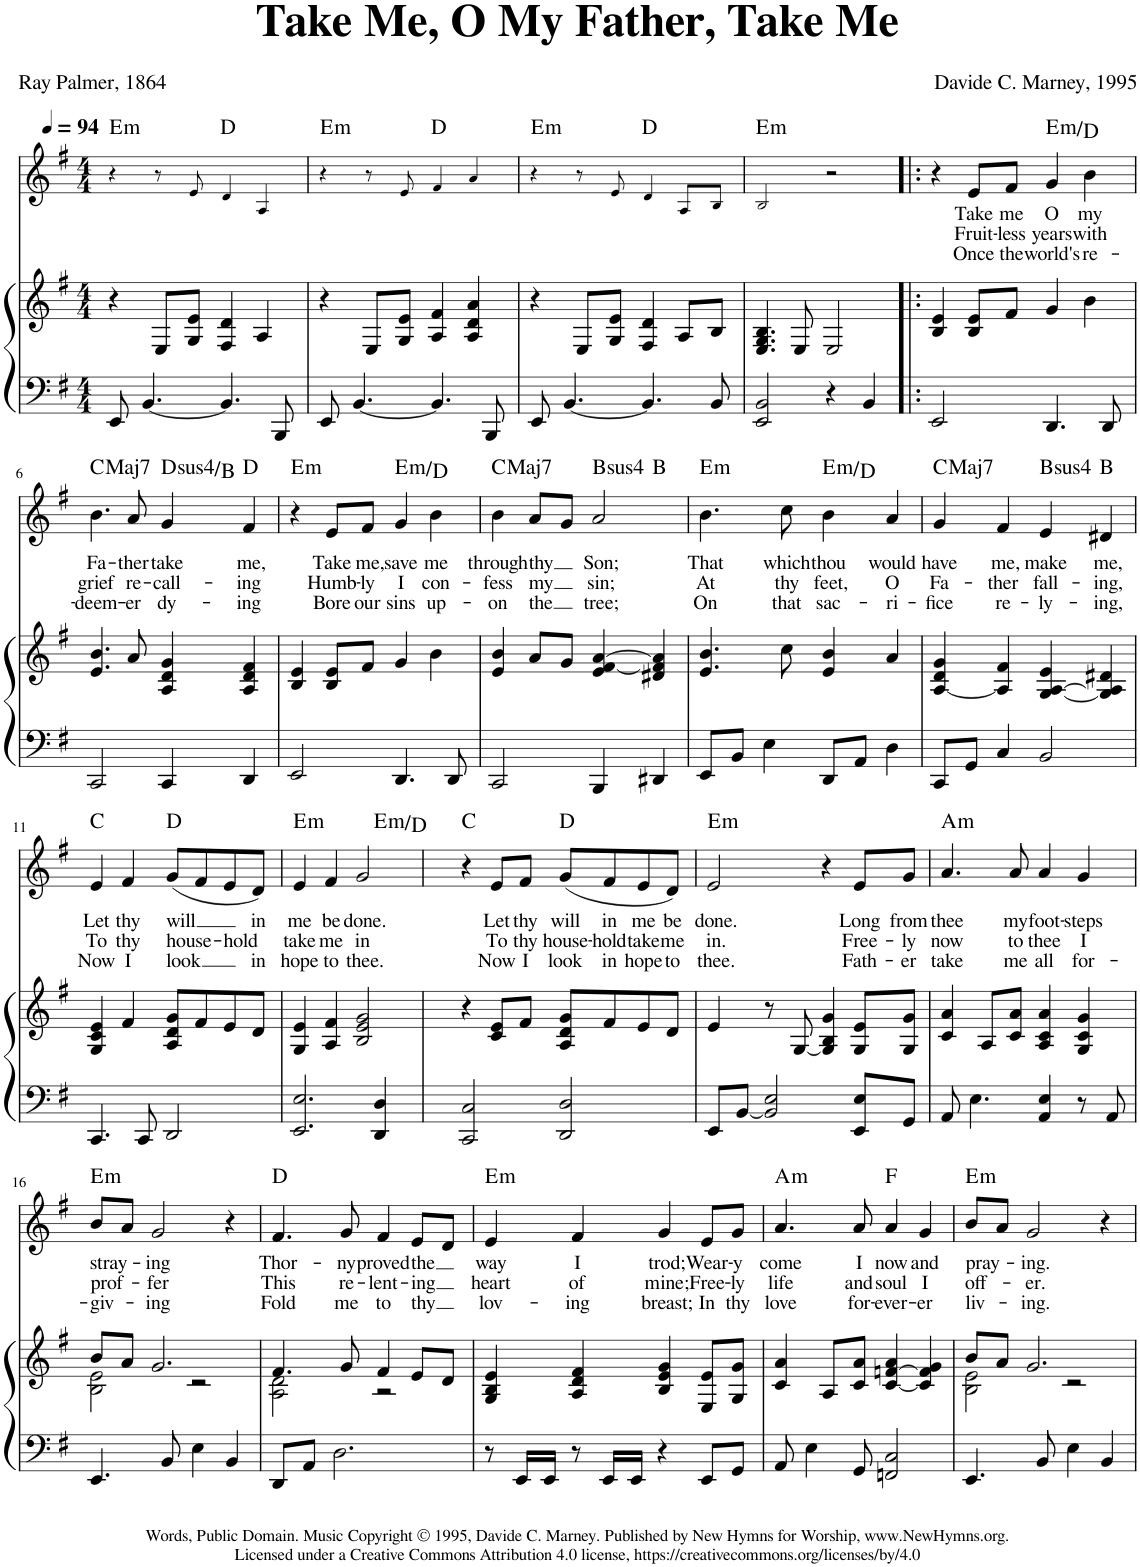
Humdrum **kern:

**kern	**kern	**kern	**text	**text	**text	**harte
*part2	*part2	*part1	*part1	*part1	*part1	*part1
*staff3	*staff2	*staff1	*staff1	*staff1	*staff1	*
*I"Piano	*	*I"Voice	*	*	*	*
*I'Pno	*	*	*	*	*	*
*clefF4	*clefG2	*clefG2	*	*	*	*
*k[f#]	*k[f#]	*k[f#]	*	*	*	*
*M4/4	*M4/4	*M4/4	*	*	*	*
*MM94	*MM94	*MM94	*	*	*	*
=1	=1	=1	=1	=1	=1	=1
!	!	!	!	!	!	!LO:H:kt=m
8EE/	4r	4r	.	.	.	E:min
[4.BB/	.	.	.	.	.	.
.	8E/L	8r	.	.	.	.
.	8G/ 8e/J	8e!/	.	.	.	.
4.BB/]	4F#/ 4d/	4d!/	.	.	.	D:maj
.	4A/	4A!/	.	.	.	.
8BBB/	.	.	.	.	.	.
=2	=2	=2	=2	=2	=2	=2
!	!	!	!	!	!	!LO:H:kt=m
8EE/	4r	4r	.	.	.	E:min
[4.BB/	.	.	.	.	.	.
.	8E/L	8r	.	.	.	.
.	8G/ 8e/J	8e!/	.	.	.	.
4.BB/]	4A/ 4f#/	4f#!/	.	.	.	D:maj
.	4A/ 4d/ 4a/	4a!/	.	.	.	.
8BBB/	.	.	.	.	.	.
=3	=3	=3	=3	=3	=3	=3
!	!	!	!	!	!	!LO:H:kt=m
8EE/	4r	4r	.	.	.	E:min
[4.BB/	.	.	.	.	.	.
.	8E/L	8r	.	.	.	.
.	8G/ 8e/J	8e!/	.	.	.	.
4.BB/]	4F#/ 4d/	4d!/	.	.	.	D:maj
.	8A/L	8A!/L	.	.	.	.
8BB/	8B/J	8B!/J	.	.	.	.
=4	=4	=4	=4	=4	=4	=4
!	!	!	!	!	!	!LO:H:kt=m
2EE/ 2BB/	4.E/ 4.G/ 4.B/	2B!/	.	.	.	E:min
.	8E/	.	.	.	.	.
4r	2E/	2r	.	.	.	.
4BB/	.	.	.	.	.	.
=5!|:	=5!|:	=5!|:	=5!|:	=5!|:	=5!|:	=5!|:
2EE/	4B/ 4e/	4r	.	.	.	.
!	!	!	!LO:LY:b	!LO:LY:b	!LO:LY:b	!
.	8B/ 8e/L	8e/L	Take	Fruit-	Once	.
!	!	!	!LO:LY:b	!LO:LY:b	!LO:LY:b	!
.	8f#/J	8f#/J	me	-less	the	.
!	!	!	!LO:LY:b	!LO:LY:b	!LO:LY:b	!LO:H:kt=m
4.DD/	4g/	4g/	O	years	world's	E:min/b7
!	!	!	!LO:LY:b	!LO:LY:b	!LO:LY:b	!
.	4b\	4b\	my	with	re-	.
8DD/	.	.	.	.	.	.
!!LO:LB:g=z
=6	=6	=6	=6	=6	=6	=6
!	!	!	!LO:LY:b	!LO:LY:b	!LO:LY:b	!LO:H:kt=Maj7
2CC/	4.e/ 4.b/	4.b\	Fa-	grief	-deem-	C:maj7
!	!	!	!LO:LY:b	!LO:LY:b	!LO:LY:b	!
.	8a/	8a/	-ther	re-	-er	.
!	!	!	!LO:LY:b	!LO:LY:b	!LO:LY:b	!LO:H:kt=4
4CC/	4A/ 4d/ 4g/	4g/	take	-call-	dy-	D:sus4/6
!	!	!	!LO:LY:b	!LO:LY:b	!LO:LY:b	!
4DD/	4A/ 4d/ 4f#/	4f#/	me,	-ing	-ing	D:maj
=7	=7	=7	=7	=7	=7	=7
!	!	!	!	!	!	!LO:H:kt=m
2EE/	4B/ 4e/	4r	.	.	.	E:min
!	!	!	!LO:LY:b	!LO:LY:b	!LO:LY:b	!
.	8B/ 8e/L	8e/L	Take	Humb-	Bore	.
!	!	!	!LO:LY:b	!LO:LY:b	!LO:LY:b	!
.	8f#/J	8f#/J	me,	-ly	our	.
!	!	!	!LO:LY:b	!LO:LY:b	!LO:LY:b	!LO:H:kt=m
4.DD/	4g/	4g/	save	I	sins	E:min/b7
!	!	!	!LO:LY:b	!LO:LY:b	!LO:LY:b	!
.	4b\	4b\	me	con-	up-	.
8DD/	.	.	.	.	.	.
=8	=8	=8	=8	=8	=8	=8
!	!	!	!LO:LY:b	!LO:LY:b	!LO:LY:b	!LO:H:kt=Maj7
*	*	*^	*	*	*	*
2CC/	4e/ 4b/	4b\	2.ryy	through	-fess	-on	C:maj7
!	!	!	!	!LO:LY:b	!LO:LY:b	!LO:LY:b	!
.	8a/L	8a/L	.	thy	my	the	.
.	8g/J	8g/J	.	.	.	.	.
!	!	!	!	!LO:LY:b	!LO:LY:b	!LO:LY:b	!LO:H:kt=4
4BBB/	4e/ [4f#/ [4a/	2a/	.	Son;	sin;	tree;	B:sus4
4DD#X/	4d#X/ 4f#/] 4a/]	.	4ryy	.	.	.	B:maj
=9	=9	=9	=9	=9	=9	=9	=9
!	!	!	!	!LO:LY:b	!LO:LY:b	!LO:LY:b	!LO:H:kt=m
*	*	*v	*v	*	*	*	*
8EE/L	4.e/ 4.b/	4.b\	That	At	On	E:min
8BB/J	.	.	.	.	.	.
4E\	.	.	.	.	.	.
!	!	!	!LO:LY:b	!LO:LY:b	!LO:LY:b	!
.	8cc\	8cc\	which	thy	that	.
!	!	!	!LO:LY:b	!LO:LY:b	!LO:LY:b	!LO:H:kt=m
8DD/L	4e/ 4b/	4b\	thou	feet,	sac-	E:min/b7
8AA/J	.	.	.	.	.	.
!	!	!	!LO:LY:b	!LO:LY:b	!LO:LY:b	!
4D\	4a/	4a/	would	O	-ri-	.
=10	=10	=10	=10	=10	=10	=10
!	!	!	!LO:LY:b	!LO:LY:b	!LO:LY:b	!LO:H:kt=Maj7
8CC/L	[4A/ 4d/ 4g/	4g/	have	Fa-	-fice	C:maj7
8GG/J	.	.	.	.	.	.
!	!	!	!LO:LY:b	!LO:LY:b	!LO:LY:b	!
4C/	4A/] 4f#/	4f#/	me,	-ther	re-	.
!	!	!	!LO:LY:b	!LO:LY:b	!LO:LY:b	!LO:H:kt=4
2BB/	[4G/ [4A/ 4e/	4e/	make	fall-	-ly-	B:sus4
!	!	!	!LO:LY:b	!LO:LY:b	!LO:LY:b	!
.	4G/] 4A/] 4d#X/	4d#X/	me,	-ing,	-ing,	B:maj
!!LO:LB:g=z
=11	=11	=11	=11	=11	=11	=11
!	!	!	!LO:LY:b	!LO:LY:b	!LO:LY:b	!
4.CC/	4G/ 4c/ 4e/	4e/	Let	To	Now	C:maj
!	!	!	!LO:LY:b	!LO:LY:b	!LO:LY:b	!
.	4f#/	4f#/	thy	thy	I	.
8CC/	.	.	.	.	.	.
!	!	!	!LO:LY:b	!LO:LY:b	!LO:LY:b	!
2DD/	8A/ 8d/ 8g/L	(8g/L	will	house-	look	D:maj
.	8f#/	8f#/	.	.	.	.
!	!	!	!	!LO:LY:b	!	!
.	8e/	8e/	.	-hold	.	.
!	!	!	!LO:LY:b	!	!LO:LY:b	!
.	8d/J	8d/J)	in	.	in	.
=12	=12	=12	=12	=12	=12	=12
!	!	!	!LO:LY:b	!LO:LY:b	!LO:LY:b	!LO:H:kt=m
*	*	*^	*	*	*	*
2.EE/ 2.E/	4G/ 4e/	4e/	2.ryy	me	take	hope	E:min
!	!	!	!	!LO:LY:b	!LO:LY:b	!LO:LY:b	!
.	4A/ 4f#/	4f#/	.	be	me	to	.
!	!	!	!	!LO:LY:b	!LO:LY:b	!LO:LY:b	!
.	2B/ 2e/ 2g/	2g/	.	done.	in	thee.	.
!	!	!	!	!	!	!	!LO:H:kt=m
4DD/ 4D/	.	.	4ryy	.	.	.	E:min/b7
*	*	*v	*v	*	*	*	*
=13	=13	=13	=13	=13	=13	=13
2CC/ 2C/	4r	4r	.	.	.	C:maj
!	!	!	!LO:LY:b	!LO:LY:b	!LO:LY:b	!
.	8c/ 8e/L	8e/L	Let	To	Now	.
!	!	!	!LO:LY:b	!LO:LY:b	!LO:LY:b	!
.	8f#/J	8f#/J	thy	thy	I	.
!	!	!	!LO:LY:b	!LO:LY:b	!LO:LY:b	!
2DD/ 2D/	8A/ 8d/ 8g/L	(8g/L	will	house-	look	D:maj
!	!	!	!LO:LY:b	!LO:LY:b	!LO:LY:b	!
.	8f#/	8f#/	in	-hold	in	.
!	!	!	!LO:LY:b	!LO:LY:b	!LO:LY:b	!
.	8e/	8e/	me	take	hope	.
!	!	!	!LO:LY:b	!LO:LY:b	!LO:LY:b	!
.	8d/J	8d/J)	be	me	to	.
=14	=14	=14	=14	=14	=14	=14
!	!	!	!LO:LY:b	!LO:LY:b	!LO:LY:b	!LO:H:kt=m
8EE/L	4e/	2e/	done.	in.	thee.	E:min
[8BB/J	.	.	.	.	.	.
2BB/] 2E/	8r	.	.	.	.	.
.	[8G/	.	.	.	.	.
.	4G/] 4B/ 4g/	4r	.	.	.	.
!	!	!	!LO:LY:b	!LO:LY:b	!LO:LY:b	!
8EE/ 8E/L	8G/ 8e/L	8e/L	Long	Free-	Fath-	.
!	!	!	!LO:LY:b	!LO:LY:b	!LO:LY:b	!
8GG/J	8G/ 8g/J	8g/J	from	-ly	-er	.
=15	=15	=15	=15	=15	=15	=15
!	!	!	!LO:LY:b	!LO:LY:b	!LO:LY:b	!LO:H:kt=m
8AA/	4c/ 4a/	4.a/	thee	now	take	A:min
4.E\	.	.	.	.	.	.
.	8A/L	.	.	.	.	.
!	!	!	!LO:LY:b	!LO:LY:b	!LO:LY:b	!
.	8c/ 8a/J	8a/	my	to	me	.
!	!	!	!LO:LY:b	!LO:LY:b	!LO:LY:b	!
4AA/ 4E/	4A/ 4c/ 4a/	4a/	foot-	thee	all	.
!	!	!	!LO:LY:b	!LO:LY:b	!LO:LY:b	!
8r	4G/ 4c/ 4g/	4g/	-steps	I	for-	.
8AA/	.	.	.	.	.	.
!!LO:LB:g=z
=16	=16	=16	=16	=16	=16	=16
*	*^	*	*	*	*	*
!	!	!	!	!LO:LY:b	!LO:LY:b	!LO:LY:b	!LO:H:kt=m
4.EE/	8b/L	2B\ 2e\	8b/L	stray-	prof-	-giv-	E:min
.	8a/J	.	8a/J	.	.	.	.
!	!	!	!	!LO:LY:b	!LO:LY:b	!LO:LY:b	!
.	2.g/	.	2g/	-ing	-fer	-ing	.
8BB/	.	.	.	.	.	.	.
4E\	.	2r	.	.	.	.	.
4BB/	.	.	4r	.	.	.	.
=17	=17	=17	=17	=17	=17	=17	=17
!	!	!	!	!LO:LY:b	!LO:LY:b	!LO:LY:b	!
8DD/L	4.f#/	2A\ 2d\	4.f#/	Thor-	This	Fold	D:maj
8AA/J	.	.	.	.	.	.	.
2.D\	.	.	.	.	.	.	.
!	!	!	!	!LO:LY:b	!LO:LY:b	!LO:LY:b	!
.	8g/	.	8g/	-ny	re-	me	.
!	!	!	!	!LO:LY:b	!LO:LY:b	!LO:LY:b	!
.	4f#/	2r	4f#/	proved	-lent-	to	.
!	!	!	!	!LO:LY:b	!LO:LY:b	!LO:LY:b	!
.	8e/L	.	8e/L	the	-ing	thy	.
.	8d/J	.	8d/J	.	.	.	.
*	*v	*v	*	*	*	*	*
=18	=18	=18	=18	=18	=18	=18
!	!	!	!LO:LY:b	!LO:LY:b	!LO:LY:b	!LO:H:kt=m
8r	4G/ 4B/ 4e/	4e/	way	heart	lov-	E:min
16EE/LL	.	.	.	.	.	.
16EE/JJ	.	.	.	.	.	.
!	!	!	!LO:LY:b	!LO:LY:b	!LO:LY:b	!
8r	4A/ 4d/ 4f#/	4f#/	I	of	-ing	.
16EE/LL	.	.	.	.	.	.
16EE/JJ	.	.	.	.	.	.
!	!	!	!LO:LY:b	!LO:LY:b	!LO:LY:b	!
4r	4B/ 4e/ 4g/	4g/	trod;	mine;	breast;	.
!	!	!	!LO:LY:b	!LO:LY:b	!LO:LY:b	!
8EE/L	8E/ 8e/L	8e/L	Wear-	Free-	In	.
!	!	!	!LO:LY:b	!LO:LY:b	!LO:LY:b	!
8GG/J	8G/ 8g/J	8g/J	-y	-ly	thy	.
=19	=19	=19	=19	=19	=19	=19
!	!	!	!LO:LY:b	!LO:LY:b	!LO:LY:b	!LO:H:kt=m
8AA/	4c/ 4a/	4.a/	come	life	love	A:min
4E\	.	.	.	.	.	.
.	8A/L	.	.	.	.	.
!	!	!	!LO:LY:b	!LO:LY:b	!LO:LY:b	!
8GG/	8c/ 8a/J	8a/	I	and	for-	.
!	!	!	!LO:LY:b	!LO:LY:b	!LO:LY:b	!
2FFn/ 2C/	[4c/ [4fn/ 4a/	4a/	now	soul	-ever-	F:maj
!	!	!	!LO:LY:b	!LO:LY:b	!LO:LY:b	!
.	4c/] 4f/] 4g/	4g/	and	I	-er	.
=20	=20	=20	=20	=20	=20	=20
*	*^	*	*	*	*	*
!	!	!	!	!LO:LY:b	!LO:LY:b	!LO:LY:b	!LO:H:kt=m
4.EE/	8b/L	2B\ 2e\	8b/L	pray-	off-	liv-	E:min
.	8a/J	.	8a/J	.	.	.	.
!	!	!	!	!LO:LY:b	!LO:LY:b	!LO:LY:b	!
.	2.g/	.	2g/	-ing.	-er.	-ing.	.
8BB/	.	.	.	.	.	.	.
4E\	.	2r	.	.	.	.	.
4BB/	.	.	4r	.	.	.	.
*	*v	*v	*	*	*	*	*
=	=	=	=	=	=	=
*-	*-	*-	*-	*-	*-	*-
